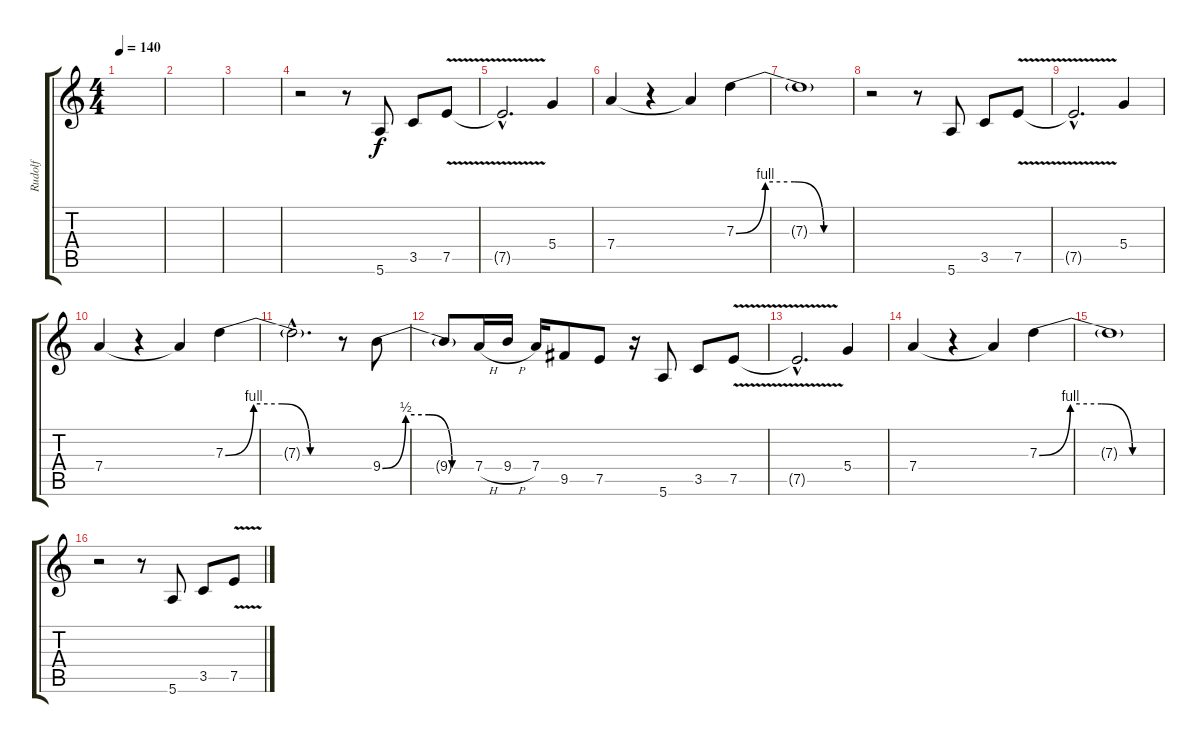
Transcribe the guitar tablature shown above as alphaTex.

\track ("Rudolf" "Rudolf") {instrument distortionguitar}
\staff {score tabs}
\tuning (E4 B3 G3 D3 A2 E2) {hide}
\ts (4 4)
\tempo 140
\clef g2
\ks c
|
|
|
r.2 r.8 5.6.8 3.5.8 7.5{v}.8 |
7.5{hac t}.2{d} 5.4.4 |
7.4.4 r.4 7.4{t}.4 7.3{be (custom 0 0 15 4 30 4 45 0 60 0)}.4 |
7.3{t}.1 |
r.2 r.8 5.6.8 3.5.8 7.5{v}.8 |
7.5{hac t}.2{d} 5.4.4 |
7.4.4 r.4 7.4{t}.4 7.3{be (custom 0 0 15 4 30 4 45 0 60 0)}.4 |
7.3{hac t}.2{d} r.8 9.4{be (custom 0 0 15 2 30 2 45 0 60 0)}.8 |
9.4{t}.8 7.4{h}.16 9.4{h}.16 7.4.16 9.5.8 7.5.8 r.16 5.6.8 3.5.8 7.5{v}.8 |
7.5{hac t}.2{d} 5.4.4 |
7.4.4 r.4 7.4{t}.4 7.3{be (custom 0 0 15 4 30 4 45 0 60 0)}.4 |
7.3{t}.1 |
r.2 r.8 5.6.8 3.5.8 7.5{v}.8
